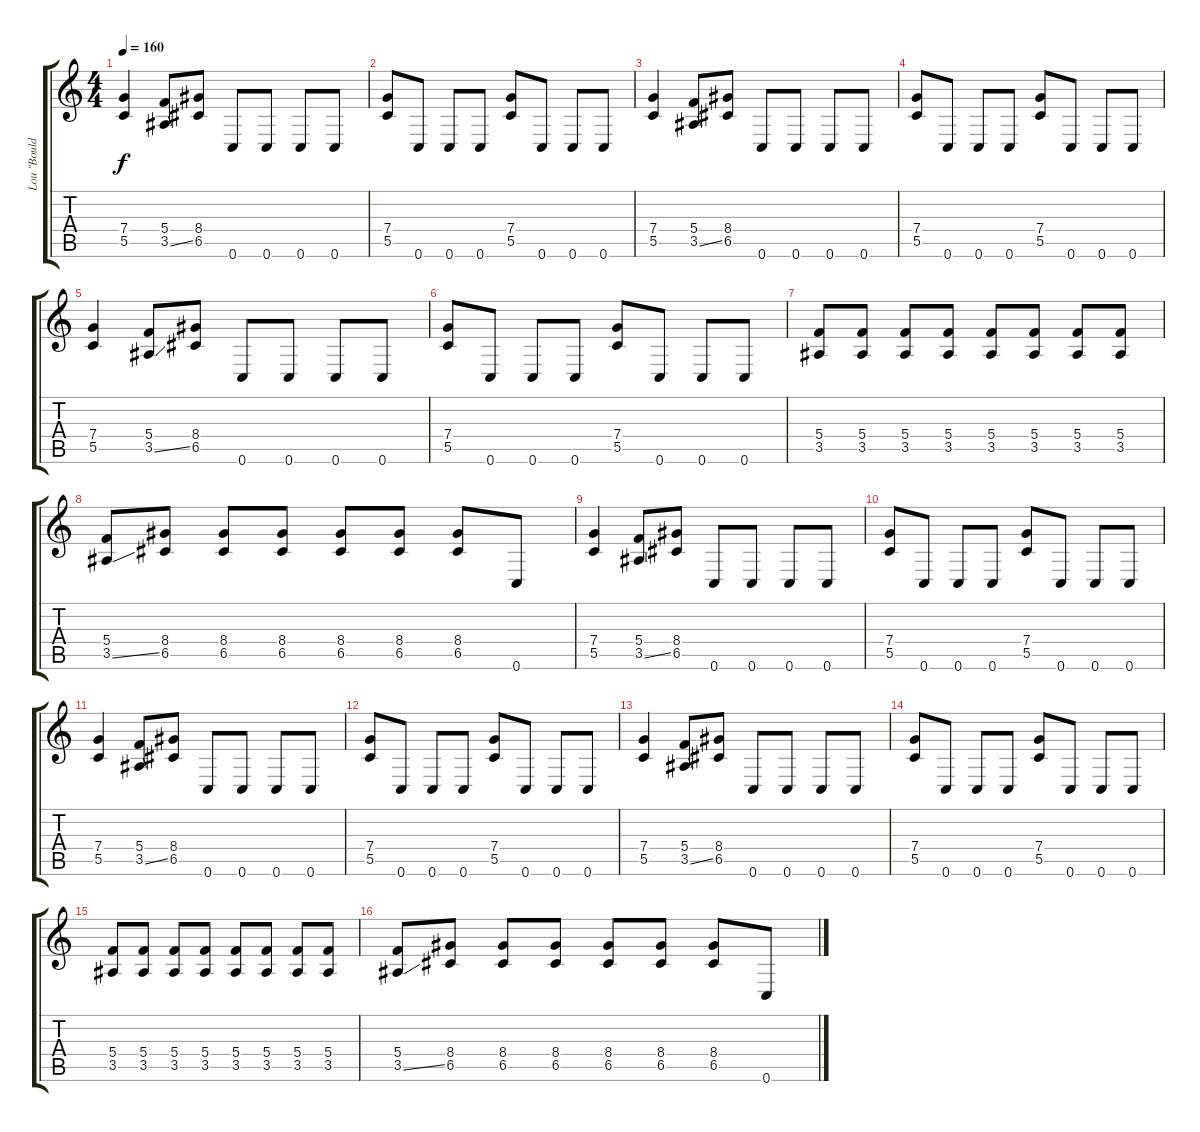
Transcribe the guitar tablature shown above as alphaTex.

\track ("Lou \"Boulder\" Richards" "Lou \"Bould") {instrument overdrivenguitar}
\staff {score tabs}
\tuning (D4 A3 F3 C3 G2 C2) {hide}
\ts (4 4)
\tempo 160
\clef g2
\ks c
(7.4 5.5).4{dy f} (5.4 3.5{ss}).8 (8.4 6.5).8 0.6.8 0.6.8 0.6.8 0.6.8 |
(7.4 5.5).8 0.6.8 0.6.8 0.6.8 (7.4 5.5).8 0.6.8 0.6.8 0.6.8 |
(7.4 5.5).4 (5.4 3.5{ss}).8 (8.4 6.5).8 0.6.8 0.6.8 0.6.8 0.6.8 |
(7.4 5.5).8 0.6.8 0.6.8 0.6.8 (7.4 5.5).8 0.6.8 0.6.8 0.6.8 |
(7.4 5.5).4 (5.4 3.5{ss}).8 (8.4 6.5).8 0.6.8 0.6.8 0.6.8 0.6.8 |
(7.4 5.5).8 0.6.8 0.6.8 0.6.8 (7.4 5.5).8 0.6.8 0.6.8 0.6.8 |
(5.4 3.5).8 (5.4 3.5).8 (5.4 3.5).8 (5.4 3.5).8 (5.4 3.5).8 (5.4 3.5).8 (5.4 3.5).8 (5.4 3.5).8 |
(5.4 3.5{ss}).8 (8.4 6.5).8 (8.4 6.5).8 (8.4 6.5).8 (8.4 6.5).8 (8.4 6.5).8 (8.4 6.5).8 0.6.8 |
(7.4 5.5).4 (5.4 3.5{ss}).8 (8.4 6.5).8 0.6.8 0.6.8 0.6.8 0.6.8 |
(7.4 5.5).8 0.6.8 0.6.8 0.6.8 (7.4 5.5).8 0.6.8 0.6.8 0.6.8 |
(7.4 5.5).4 (5.4 3.5{ss}).8 (8.4 6.5).8 0.6.8 0.6.8 0.6.8 0.6.8 |
(7.4 5.5).8 0.6.8 0.6.8 0.6.8 (7.4 5.5).8 0.6.8 0.6.8 0.6.8 |
(7.4 5.5).4 (5.4 3.5{ss}).8 (8.4 6.5).8 0.6.8 0.6.8 0.6.8 0.6.8 |
(7.4 5.5).8 0.6.8 0.6.8 0.6.8 (7.4 5.5).8 0.6.8 0.6.8 0.6.8 |
(5.4 3.5).8 (5.4 3.5).8 (5.4 3.5).8 (5.4 3.5).8 (5.4 3.5).8 (5.4 3.5).8 (5.4 3.5).8 (5.4 3.5).8 |
(5.4 3.5{ss}).8 (8.4 6.5).8 (8.4 6.5).8 (8.4 6.5).8 (8.4 6.5).8 (8.4 6.5).8 (8.4 6.5).8 0.6.8
